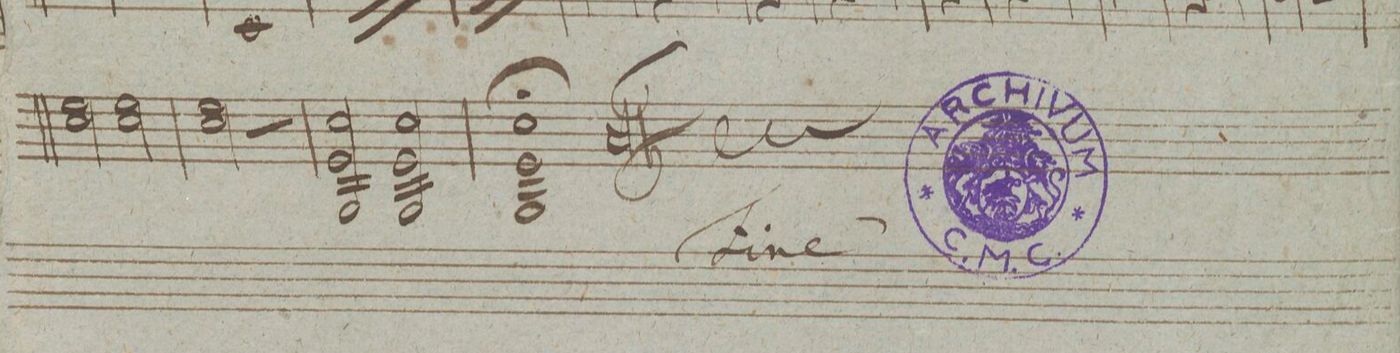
**kern	**dynam
*I"Violino 2do	*
*clefG2	*
*k[]	*
*met(c|)	*
*M2/2	*
2ee\ 2cc\	.
2ee\ 2cc\	.
=92	=92
2ee\ 2cc\	.
2r	.
=93	=93
2cc/ 2e/ 2G/	.
2cc/ 2e/ 2G/	.
=94	=94
1cc/ 1e/ 1G/;	.
==	==
*-	*-
